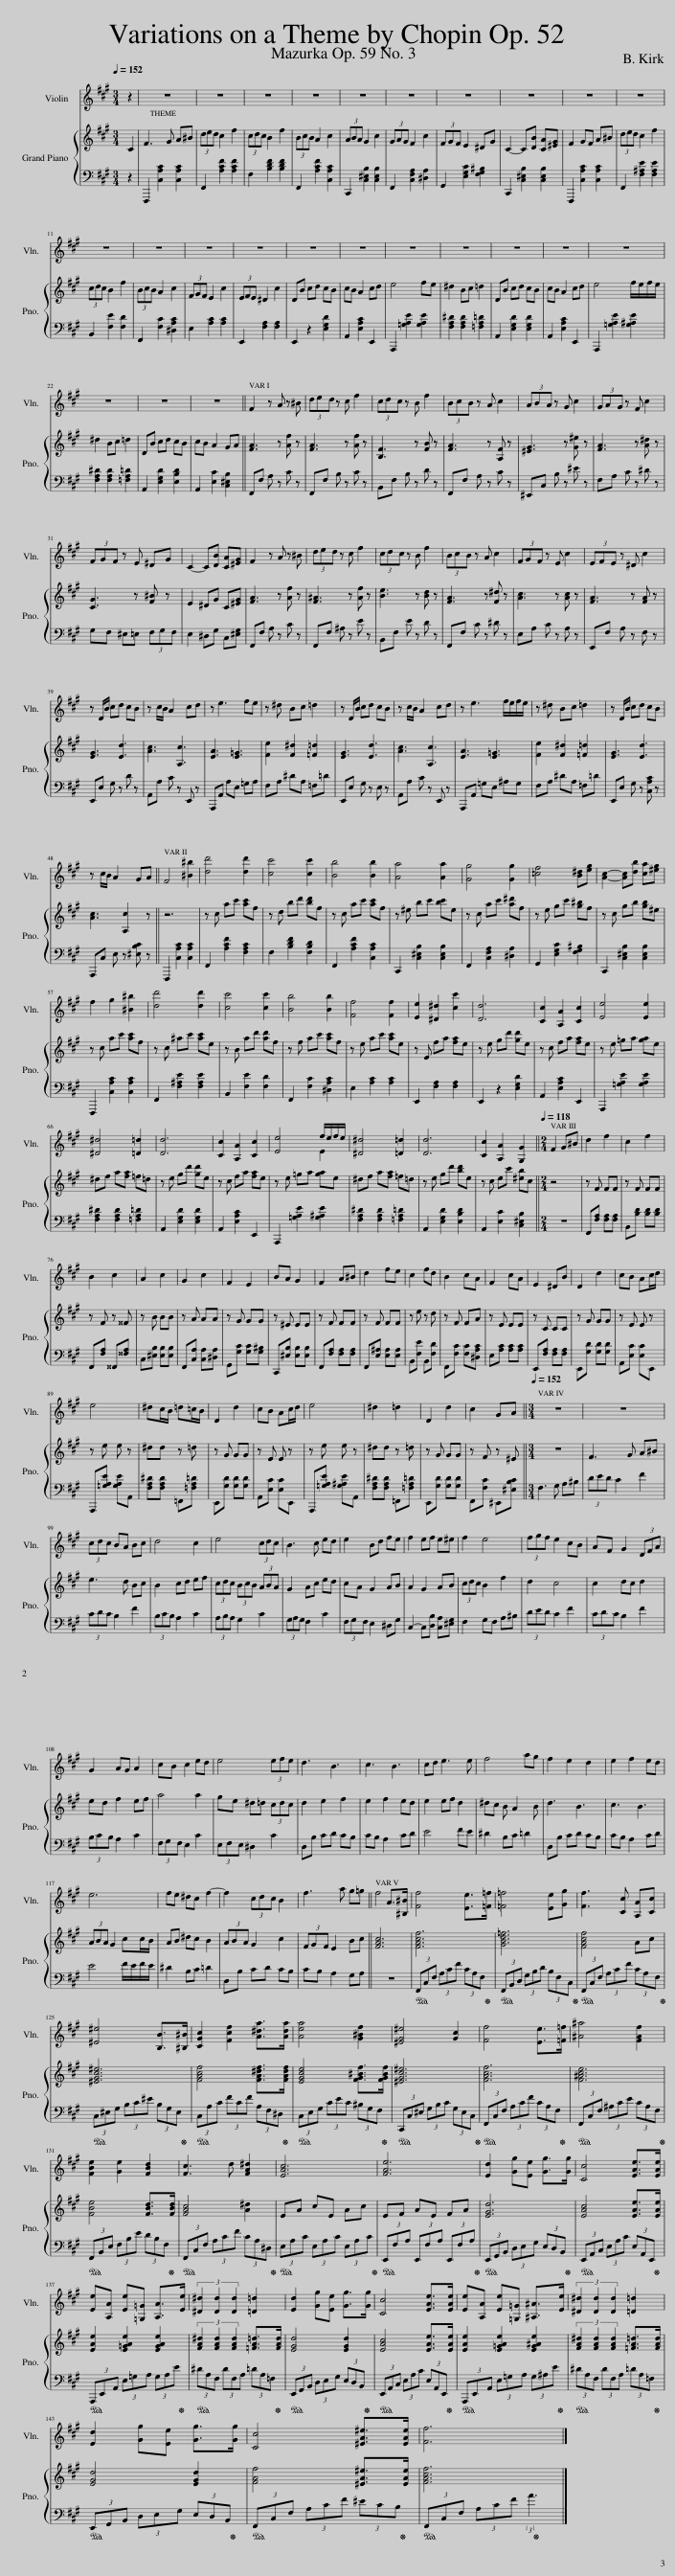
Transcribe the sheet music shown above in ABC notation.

X:1
%%score ( 1 2 ) { 3 | 4 }
L:1/8
Q:1/4=152
M:3/4
I:linebreak $
K:A
V:1 treble
V:2 treble
V:3 treble
V:4 bass
V:1
 z2 | z6 | z6 | z6 | z6 | %5
 z6 | z6 | z6 | z6 | z6 | %10
 z6 |$ z6 | z6 | z6 | z6 | %15
 z6 | z6 | z6 | z6 | z6 | %20
 z6 | z6 |$ z6 | z6 | z6 || %25
 F2 z A z ^B | (3ded z c f2 | (3cdc z B f2 | (3BcB z A c2 | (3ABA z G c2 | %30
 (3GAG z F c2 |$ (3FGF z E ^DG | C2- C[DB] [CA][^EG] | F2 z A z ^B | (3ded z c f2 | %35
 (3cdc z B f2 | (3BcB z A c2 | (3FGF z E c2 | (3EFE z ^D c2 |$ z D/B/ cd cB | %40
 z c/B/ A2 cd | z e3 fe | z ^d Bc =d2 | z D/B/ cd cB | z c/B/ A2 cd | %45
 z e3 f/e/f/e/ | z ^d Bc =d2 | z D/B/ cd cB |$ z c/B/ A2 GA || F4 [^B^b]2 | %50
 [dd']4 [dd']2 | [cc']4 [cc']2 | [Bb]4 [Bb]2 | [Aa]4 [Aa]2 | [Gg]4 [Gg]2 | %55
 [=cf]4 [B^d][eg] | [Ac]2- [Ac][db] [ca][^eg] |$ f2 g2 [^B^b]2 | [dd']4 [dd']2 | [cc']4 [cc']2 | %60
 [Bb]4 [Bb]2 | [Ff]4 [Ff]2 | [Ee]2 [^D^d]2 [cc']2 | [Dd]6 | [Cc]2 [A,A]2 [Cc]2 | %65
 [Ee]4 [Ee]2 |$ [^D^d]4 [=D=d]2 | [Dd]6 | [Cc]2 [A,A]2 [Cc]2 | [Ee]4 f/e/f/e/ | %70
 [^D^d]4 [=D=d]2 | [Dd]6 | [Cc]2 [A,A]2 [G,G]2 ||[M:2/4][Q:1/4=118] F2 G^B | d2 f2 | %75
 c2 f2 |$ B2 c2 | A2 c2 | G2 c2 | F2 E2 | %80
 BA G2 | F2 A^B | d2 fe | c2 fd | B2 cA | %85
 F2 cA | E2 ^DB | D2 d2 | cB Ac/d/ |$ e4 | %90
 ^dc/B/ =d=c/B/ | D2 d2 | cB Ac/d/ | e4 | ^d2 =d2 | %95
 D2 d2 | c2 GA ||[M:3/4][Q:1/4=152] z6 | z6 |$ (3cdc BA Bc | %100
 d4 c2 | e4 (3cdc | B3 c ed | e2 Bd fe | f2 ef e^e | %105
 f2 e4 | (3fgf e2 cB | AF G2 (3DFA |$ G2 AG A2 | cB c2 ed | %110
 e4 (3efe | d3 B3 | c3 B3 | cd e3 e | f4 ag | %115
 f2 e2 d2 | e2 f2 ed |$ e6 | fe ^dc f2- | f2 (3cdc B2 | %120
 f3 a g=g || f4 A>[^B,^B] | [Ff]4 [Ee]>[=F=f] | [=F=f]4 [Ee][Gg] | [Ff]3 [Cc] [A,A][Cc] |$ %125
 [^E^e]4 [B,B]>[^B,^B] | [CGc]2 [Fcf]2 [A^da]>[Ada] | [Aea]4 [G^Bf]2 | [^EG^e]4 [Gc]2 | [Ff]4 [Ee]>[=F=f] | %130
 [^A^a]4 [FAf]2 |$ [FBe]2 [Ge]2 [FBd]2 | [Fc]3 d [FA^d]2 | [EAc]6 | [FAe]6 | %135
 [Ed]2 [Gg][Ee] [Gg]>[Gg] | [Cc]4 [EAe]>[EAe] |$ [Ee][A,A] [Ee][=G,=G] [A,A]>[Ee] | (3[^D^d]2 [Dd]2 [Dd]2 [=D=d]2 | [Ed]2 [Gg][Ee] [Gg]>[Gg] | %140
 [Cc]4 [EAe]>[EAe] | [Ee][A,A] [Ee][=G,=G] [^A,^A]>[Ee] | (3[^D^d]2 [Dd]2 [Dd]2 [=D=d]2 |$ [Ed]2 [Gg][Ee] [Gg]>[Gg] | [Cc]4 [^EA^e]>[EAe] | %145
 [Ff]6 |] z6 |] %147
V:2
 x2 | x6 | x6 | x6 | x6 | %5
 x6 | x6 | x6 | x6 | x6 | %10
 x6 |$ x6 | x6 | x6 | x6 | %15
 x6 | x6 | x6 | x6 | x6 | %20
 x6 | x6 |$ x6 | x6 | x6 || %25
 x6 | x6 | x6 | x6 | x6 | %30
 x6 |$ x6 | x6 | x6 | x6 | %35
 x6 | x6 | x6 | x6 |$ x6 | %40
 x6 | x6 | x6 | x6 | x6 | %45
 x6 | x6 | x6 |$ x6 || x6 | %50
 x6 | x6 | x6 | x6 | x6 | %55
 x6 | x6 |$ x6 | x6 | x6 | %60
 x6 | x6 | x6 | x6 | x6 | %65
 x6 |$ x6 | x6 | x6 | x4 E2 | %70
 x6 | x6 | x6 ||[M:2/4] x4 | x4 | %75
 x4 |$ x4 | x4 | x4 | x4 | %80
 x4 | x4 | x4 | x4 | x4 | %85
 x4 | x4 | x4 | x4 |$ x4 | %90
 x4 | x4 | x4 | x4 | x4 | %95
 x4 | x4 ||[M:3/4] x6 | x6 |$ x6 | %100
 x6 | x6 | x6 | x6 | x6 | %105
 x6 | x6 | x6 |$ x6 | x6 | %110
 x6 | x6 | x6 | x6 | x6 | %115
 x6 | x6 |$ x6 | x6 | x6 | %120
 x6 || x6 | x6 | x6 | x6 |$ %125
 x6 | x6 | x6 | x6 | x6 | %130
 x6 |$ x6 | x6 | x6 | x6 | %135
 x6 | x6 |$ x6 | x6 | x6 | %140
 x6 | x6 | x6 |$ x6 | x6 | %145
 x6 |] x6 |] %147
V:3
 C2 | F3 G A^B | (3ded c2 f2 | (3cdc B2 f2 | (3BcB A2 c2 | %5
 (3ABA G2 c2 | (3GAG F2 c2 | (3FGF E2 ^DG | C2- C[DB] [CA][^EG] | F2 GF A^B | %10
 (3ded c2 f2 |$ (3cdc B2 f2 | (3BcB A2 c2 | (3FGF E2 c2 | (3EFE ^D2 c2 | %15
 DB cd cB | cB A2 cd | e4 fe | ^d2 Bc =d2 | DB cd cB | %20
 cB A2 cd | e4 f/e/f/e/ |$ ^d2 Bc =d2 | DB cd cB | cB A2 GA || %25
 [FA]3 z [Af] z | [FA]3 z [Af] z | [B,F]3 z [FB] z | [FA]3 z [A,F] z | [^EG]3 z [G^e] z | %30
 [FA]3 z [A^d] z |$ [CG]3 z [F^B] z | E2 ^DG C[^EG] | [FA]3 z [Af] z | [F^A]3 z [Af] z | %35
 [Be]3 z [Bd] z | [FA]3 z [F^d] z | [Ac]3 z [Ac] z | [FA]3 z [FA] z |$ [EG]3 [Ed]3 | %40
 [Ac]3 [A,c]3 | [EA]3 [E=G]3 | [Fe]2 [F^d]2 [=F=d]2 | [EG]3 [Ed]3 | [Ac]3 [A,c]3 | %45
 [EA]3 [E=G]3 | [Fe]2 [F^d]2 [=F=d]2 | [EG]3 [Ed]3 |$ [Ac]3 [A,c]2 z || z6 | %50
 z c ac' [ac']f | z d bd' [bd']f | z c ac' [ac']f | z ^e bc' [bc']e | z c ac' [a^d']f | %55
 z e gc' [g^b]f | z c gb [gb]^e |$ z c ac' [ac']f | z c ^ac' [ac']e | z B ad' [ad']f | %60
 z f ac' [ac']f | z e ac' [ac']e | z E fa [fa]e | z e gd' [gd']e | z c fa [fa]e | %65
 z e =ga [ga]e |$ ^df a[fa] =f=d | z e gd' [gd']e | z c fa [fa]e | z e =ga [ga]e | %70
 ^df a[fa] =f=d | z e gd' [bd']e | z c ec' [^eb]c ||[M:2/4] z4 | z F FF | %75
 z F FF |$ z F z ^^F | z B BB | z A AA | z G GG | %80
 z ^E EE | z F FF | z F FF | z e z d | z F FA | %85
 z E EE | z C CC | z G GG | z E E z |$ z e e z | %90
 ^dd z =d | z G GG | z E E z | z e e z | ^dd z =d | %95
 z G GG | z F z ^E ||[M:3/4] z6 | F3 G A^B |$ e3 d Bc | %100
 B2 cd ef | (3cdc (3BcB (3ABA | G2 Ac ed | cA G2 AB | A2 G2 AB | %105
 (3cdc B2 f2 | d2 c4 | c2 dc d2 |$ ed f2 ef | a4 a2 | %110
 ge ^d=d (3cdc | d2 e2 f2 | e2 f2 ed | e2 ef d2 | ^dc B A2 B | %115
 d3 B3 | c3 B3 |$ (3ABA G2 cc/B/ | AB ^dc B2 | (3ABA G2 c2 | %120
 (3FGF E2 Bc || [FAc]6 | [FAcf]6 | [GBd=f]6 | [FAcf]4 Ac |$ %125
 [^EGc^e]6 | [FAcf]4 [FA^df]>[FAdf] | [EGce]4 [FG^Bf]>[FGBf] | [^EGc^e]6 | [FAcf]6 | %130
 [F^Ace]6 |$ [FBe]4 [FBd]>[FBd] | [FAc]4 [A^d]2 | EA cE Ac | EF AE FA | %135
 [EGd]6 | [EAc]4 [EAe]>[EAe] |$ [EAe]2 [E=GAe]2 [EGAe]2 | (3[FA^d]2 [FAd]2 [FAd]2 [=FA=d]>[FAd] | [EGd]4 [EGd]2 | %140
 [EAc]4 [EAe]>[EAe] | [EAe]2 [E=GAe]2 [EG^Ae]2 | (3[FA^d]2 [FAd]2 [FAd]2 [=FA=d]>[FAd] |$ [EGd]4 [EGd]2 | [FAf]4 [^EA^e]>[EAe] | %145
 [FAcf]6 |] z6 |] %147
V:4
 z2 | F,,,2 [C,A,C]2 [C,A,C]2 | F,,2 [A,CF]2 [A,CF]2 | F,2 [B,DF]2 [B,DF]2 | F,,2 [A,CF]2 [C,A,C]2 | %5
 C,,2 [C,^E,B,]2 [C,E,B,]2 | F,,2 [C,F,A,]2 [^D,A,]2 | G,,2 [E,G,C]2 [F,G,^B,]2 | C,,2 [C,^E,B,]2 [C,E,B,]2 | F,,,2 [C,A,C]2 [C,A,C]2 | %10
 F,,2 [F,^A,E]2 [F,A,E]2 |$ B,,2 [F,E]2 [F,D]2 | F,,2 [F,C]2 [^D,A,C]2 | E,2 [A,C]2 [A,C]2 | E,,2 [F,A,]2 [F,A,]2 | %15
 E,,2 z2 [E,G,D]2 | A,,2 [E,A,C]2 E,,2 | A,,,2 [=G,A,E]2 [G,A,E]2 | [F,A,^D]2 [F,A,D]2 [=F,A,=D]2 | A,,2 [E,G,D]2 [E,G,D]2 | %20
 A,,2 [E,A,C]2 E,,2 | A,,,2 [=G,A,E]2 [G,^A,E]2 |$ [F,A,^D]2 [F,A,D]2 [=F,A,=D]2 | A,,2 [E,G,D]2 [E,B,D]2 | A,,2 [E,C]2 [C,^E,B,]2 || %25
 F,,F, A, z C z | F,,F, B, z C z | B,,F, B, z D z | F,,F, A, z C z | ^E,,C, B, z ^E z | %30
 F,A, C z ^D z |$ G,F, ^E,=E, (3F,G,F, | E,2 ^D,G, C,[^E,G,] | F,,F, A, z C z | F,,F, ^A, z E z | %35
 B,,F, E z D z | F,,F, C z ^D z | E,A, C z A, z | E,,F, A, z F, z |$ E,,E, G, z D z | %40
 A,,A, C z E,, z | A,,,A,, A,E, =G,A, | F,A, ^DA, =F,=D | E,,E, G, z E, z | A,,A, C z E,, z | %45
 A,,,A,, =G,E, ^A,G, | F,A, ^DA, =F,=D | E,,E, G, z [C,A,C] z |$ A,,,C, E, z [^E,B,C] z || F,,,2 [C,A,C]2 [C,A,C]2 | %50
 F,,2 [A,CF]2 [F,A,C]2 | F,2 [B,DF]2 [F,B,D]2 | F,,2 [A,CF]2 [C,A,C]2 | C,,2 [C,^E,B,]2 [C,E,B,]2 | F,,2 [C,F,A,]2 [^D,A,]2 | %55
 G,,2 [E,G,C]2 [F,G,^B,]2 | C,,2 [C,^E,B,]2 [C,E,B,]2 |$ F,,,2 [C,A,C]2 [C,A,C]2 | F,,2 [F,^A,E]2 [F,A,E]2 | B,,2 [F,E]2 [F,D]2 | %60
 F,,2 [F,C]2 [^D,A,C]2 | E,2 [A,C]2 [A,C]2 | E,,2 [F,A,]2 [F,A,]2 | E,,2 z2 [E,G,D]2 | A,,2 [E,A,C]2 E,,2 | %65
 A,,,2 [=G,A,E]2 [G,A,E]2 |$ [F,A,^D]2 [F,A,D]2 [=F,A,=D]2 | A,,2 [E,G,D]2 [E,G,D]2 | A,,2 [E,A,C]2 E,,2 | A,,,2 [=G,A,E]2 [G,^A,E]2 | %70
 [F,A,^D]2 [F,A,D]2 [=F,A,=D]2 | A,,2 [E,G,D]2 [E,B,D]2 | A,,2 [E,C]2 [C,^E,B,]2 ||[M:2/4] z4 | F,,[F,A,] [F,A,][F,A,] | %75
 B,,[B,D] [B,D][B,D] |$ F,,[F,A,] ^^F,,[^^F,A,] | C,[^E,B,] [E,B,][E,B,] | F,,[C,A,] [C,A,][^D,A,] | G,,[G,C] [G,C][G,^B,] | %80
 C,,[^E,B,] [E,B,][E,B,] | F,,[F,A,] [F,A,][F,A,] | F,,[E,^A,] [E,A,][E,A,] | B,,[F,E] B,,[F,D] | F,,[F,C] [F,C][^D,A,C] | %85
 E,[A,C] [A,C][A,C] | E,,[F,A,] [F,A,][F,A,] | E,,[G,D] [G,D][G,D] | A,,[E,C] [E,C]E,, |$ A,,,[=G,A,E] [G,A,E]A,, | %90
 [F,A,^D][F,A,D] =F,,[=F,A,=D] | E,,[G,D] [G,D][G,D] | A,,[E,C] [E,C]E,, | A,,,[=G,A,E] [G,^A,E]A,, | [F,A,^D][F,A,D] =F,,[=F,A,=D] | %95
 E,,[G,D] [G,D][G,D] | F,,[F,C] ^E,,[^E,B,C] ||[M:3/4] F,3 G, A,^B, | (3DED C2 F2 |$ (3CDC B,2 F2 | %100
 (3B,CB, A,2 C2 | (3A,B,A, G,2 C2 | (3G,A,G, F,2 C2 | (3F,G,F, E,2 ^D,G, | C,2- C,[D,B,] [C,A,][^E,G,] | %105
 F,2 G,F, A,^B, | (3DED C2 F2 | (3CDC B,2 F2 |$ (3B,CB, A,2 C2 | (3F,G,F, E,2 C2 | %110
 (3E,F,E, ^D,2 C2 | D,B, CD CB, | CB, A,2 CD | E4 FE | ^D2 B,C =D2 | %115
 D,B, CD CB, | CB, A,2 CD |$ E4 F/E/F/E/ | ^D2 B,C =D2 | D,B, CD CB, | %120
 CB, A,2 G,A, || z6 |!ped! (3F,,C,F, (3A,CF (3CA,F,!ped-up! |!ped! (3F,,B,,D, (3G,B,D (3B,F,C,!ped-up! |!ped! (3F,,C,F, (3A,CF (3CA,F,!ped-up! |$ %125
!ped! (3C,^E,G, (3B,C^E (3B,G,E,!ped-up! |!ped! (3C,A,C (3FCF (3A,F,^D,!ped-up! |!ped! (3C,E,G, (3CEC (3^B,G,F,!ped-up! |!ped! (3C,,C,^E, (3G,B,C (3G,E,C,!ped-up! |!ped! (3F,,C,F, (3A,CF (3CA,F,!ped-up! | %130
!ped! (3F,,C,F, (3^A,CE (3CA,F,!ped-up! |$!ped! (3F,,B,,E, (3F,B,E (3DB,F,!ped-up! |!ped! (3F,,C,F, (3A,CF (3CA,^D,!ped-up! |!ped! (3E,A,C (3E,A,C (3E,A,C!ped-up! |!ped! (3E,,F,A, (3E,,F,A, (3E,,F,A,!ped-up! | %135
!ped! (3E,,G,,B,, (3D,E,G, (3E,D,B,,!ped-up! |!ped! (3E,,A,,C, (3E,A,C (3E,A,,E,,!ped-up! |$!ped! (3A,,,E,,A,, (3E,=G,A, (3G,A,E!ped-up! |!ped! (3^DA,F, (3DF,A, (3=DA,=F,!ped-up! |!ped! (3E,,G,,B,, (3D,E,G, (3E,D,B,,!ped-up! | %140
!ped! (3E,,A,,C, (3E,A,C (3E,A,,E,,!ped-up! |!ped! (3A,,,E,,A,, (3E,=G,A, (3G,^A,E!ped-up! |!ped! (3^DA,F, (3DF,A, (3=DA,=F,!ped-up! |$!ped! (3E,,G,,B,, (3D,E,G, (3E,D,B,,!ped-up! |!ped! (3F,,C,F, (3A,CF (3^ECB,!ped-up! | %145
!ped! (3F,,C,F, (3A,CF (3:2:1A3!ped-up! |] z6 |] %147
